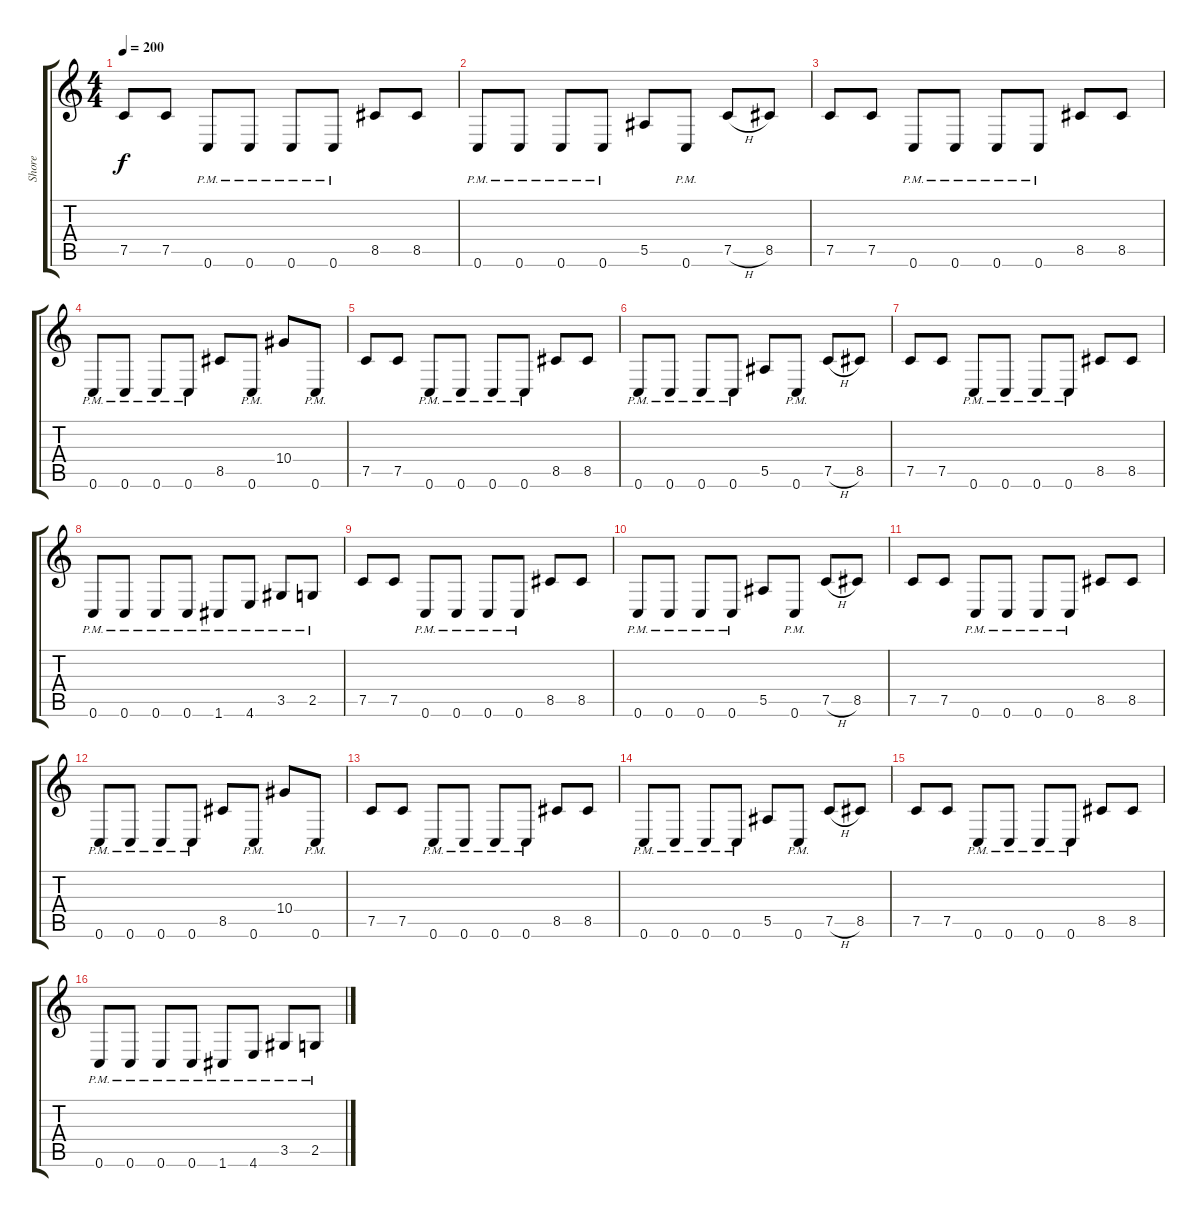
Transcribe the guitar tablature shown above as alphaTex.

\track ("Shore" "Shore") {instrument distortionguitar}
\staff {score tabs}
\tuning (C4 G3 Eb3 Bb2 F2 C2) {hide}
\ts (4 4)
\tempo 200
\clef g2
\ks c
7.5.8{dy f} 7.5.8 0.6{pm}.8 0.6{pm}.8 0.6{pm}.8 0.6{pm}.8 8.5.8 8.5.8 |
0.6{pm}.8 0.6{pm}.8 0.6{pm}.8 0.6{pm}.8 5.5.8 0.6{pm}.8 7.5{h}.8 8.5.8 |
7.5.8 7.5.8 0.6{pm}.8 0.6{pm}.8 0.6{pm}.8 0.6{pm}.8 8.5.8 8.5.8 |
0.6{pm}.8 0.6{pm}.8 0.6{pm}.8 0.6{pm}.8 8.5.8 0.6{pm}.8 10.4.8 0.6{pm}.8 |
7.5.8 7.5.8 0.6{pm}.8 0.6{pm}.8 0.6{pm}.8 0.6{pm}.8 8.5.8 8.5.8 |
0.6{pm}.8 0.6{pm}.8 0.6{pm}.8 0.6{pm}.8 5.5.8 0.6{pm}.8 7.5{h}.8 8.5.8 |
7.5.8 7.5.8 0.6{pm}.8 0.6{pm}.8 0.6{pm}.8 0.6{pm}.8 8.5.8 8.5.8 |
0.6{pm}.8 0.6{pm}.8 0.6{pm}.8 0.6{pm}.8 1.6{pm}.8 4.6{pm}.8 3.5{pm}.8 2.5{pm}.8 |
7.5.8 7.5.8 0.6{pm}.8 0.6{pm}.8 0.6{pm}.8 0.6{pm}.8 8.5.8 8.5.8 |
0.6{pm}.8 0.6{pm}.8 0.6{pm}.8 0.6{pm}.8 5.5.8 0.6{pm}.8 7.5{h}.8 8.5.8 |
7.5.8 7.5.8 0.6{pm}.8 0.6{pm}.8 0.6{pm}.8 0.6{pm}.8 8.5.8 8.5.8 |
0.6{pm}.8 0.6{pm}.8 0.6{pm}.8 0.6{pm}.8 8.5.8 0.6{pm}.8 10.4.8 0.6{pm}.8 |
7.5.8 7.5.8 0.6{pm}.8 0.6{pm}.8 0.6{pm}.8 0.6{pm}.8 8.5.8 8.5.8 |
0.6{pm}.8 0.6{pm}.8 0.6{pm}.8 0.6{pm}.8 5.5.8 0.6{pm}.8 7.5{h}.8 8.5.8 |
7.5.8 7.5.8 0.6{pm}.8 0.6{pm}.8 0.6{pm}.8 0.6{pm}.8 8.5.8 8.5.8 |
0.6{pm}.8 0.6{pm}.8 0.6{pm}.8 0.6{pm}.8 1.6{pm}.8 4.6{pm}.8 3.5{pm}.8 2.5{pm}.8
